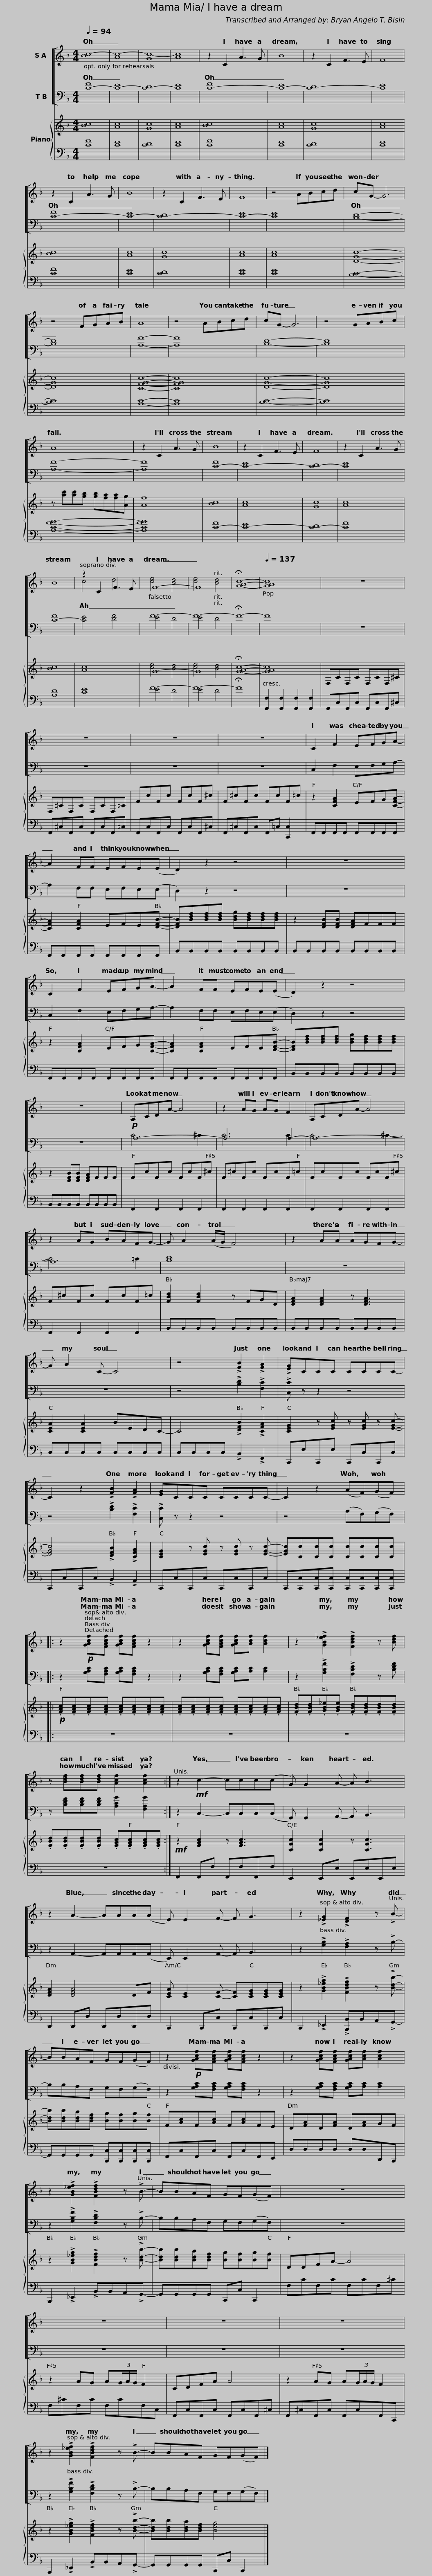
X:1
%%score [ ( 1 2 ) ( 3 4 ) ] { ( 5 7 ) | ( 6 8 ) }
L:1/8
Q:1/4=94
M:4/4
I:linebreak $
K:F
V:1 treble
V:2 treble
V:3 bass
V:4 bass
V:5 treble
V:7 treble
V:6 bass
V:8 bass
V:1
 [Bc-]8 | [Ac-]8 | [Gc-]8 | [Ac]8 | z2 C2 A3 G | %5
 B8 | z2 C2 F3 E | F8 |$ z2 C2 A3 G | B8 | %10
 z2 C2 F3 E | F8 | z4 ABcd | cG- G6 | z4 FGAB |$ %15
 A8 | z4 ABcd | cG- G6 | z4 GABc | A8 |$ %20
 z2 C2 A3 G | B8 | z2 C2 F3 E | F8 | z2 C2 A3 G | %25
 B8 | z2 C2 F3 E |$ F8- | F8 | !fermata![GAc]8- | %30
[Q:1/4=137] [GAc]8 | z8 | z8 |$ z8 | z8 | %35
 C2 F2 EFGA- |$ A2 FF EFE(E | D2) z2 z4 | z8 | C2 F2 EFGA- |$ %40
 A2 FF EFE(E | D2) z2 z4 | z8 | A,CDA- A4 |$ z2 AG AG F2 | %45
 A,CDA- A4 | z2 AG BAFG- |$ G A2 (A/G/ F4) | z2 AA AGFG- | G A2 C- C4 | %50
 z4 !>![FB]2 !>![FA]2 |$ !>![EG]CCC CCCC- | C2 z2 !>![FB]2 !>![FA]2 | [EG]CCC CCCC- |$ C2 z2 (AF)(GF) |: %55
 z2 [GAcf][FAcf] [GAcf][FAcf] z2 | z2 [GAcf][FAcf] [GAcf][Acf] [Acf]2 | z2 !>![GB_ef]2 !>![FBdf]2 z [Bdf] |$ z [Bdf][Bdf][Bdf] [Acf]2 [Acf]2 :| z2 c2- ccc(c | %60
 G) G2 A- A B3 |$ z2 A2- AAA(A | E) E2 F- F G3 | z2 !>![_EG]2 !>![DF]2 z !>!B- | BBAF GF(GF) |$ %65
 z2 [GAcf][FAcf] [GAcf][FAcf] z2 | z2 [GAcf][FAcf] [GAcf][Acf] [Acf]2 | z2 !>![GB_ef]2 !>![FBdf]2 z !>!B- |$ BBAF GF(GF) | z8 | %70
 z8 | z8 |$ z8 | z2 !>![GB_ef]2 !>![FBdf]2 z !>!B- | BBAF GF(GF) |] %75
V:2
 x8 | x8 | x8 | x8 | x8 | %5
 x8 | x8 | x8 |$ x8 | x8 | %10
 x8 | x8 | x8 | x8 | x8 |$ %15
 x8 | x8 | x8 | x8 | x8 |$ %20
 x8 | x8 | x8 | x8 | x8 | %25
 x8 | c4 d4 |$ [ce]4 [Bd]4 | [ce]4 [Bd]4 | x8 | %30
 x8 | x8 | x8 |$ x8 | x8 | %35
 x8 |$ x8 | x8 | x8 | x8 |$ %40
 x8 | x8 | x8 | x8 |$ x8 | %45
 x8 | x8 |$ x8 | x8 | x8 | %50
 x8 |$ x8 | x8 | x8 |$ x8 |: %55
 x8 | x8 | x8 |$ x8 :| x8 | %60
 x8 |$ x8 | x8 | x8 | x8 |$ %65
 x8 | x8 | x8 |$ x8 | x8 | %70
 x8 | x8 |$ x8 | x8 | x8 |] %75
V:3
 [C-F]8 | [C-E]8 | [C-D]8 | [CE]8 | [C-F]8 | %5
 [C-E]8 | [C-D]8 | [CE]8 |$ [C-F]8 | [C-E]8 | %10
 [C-D]8 | [C-E]8 | [CE]8 | [B,D]8- | [B,D]8 |$ %15
 [A,F]8- | [A,F]8 | [B,D]8- | [B,D]8 | [A,F]8- |$ %20
 [A,F]8 | [C-F]8 | [C-E]8 | [C-D]8 | [CE]8 | %25
 [C-F]8 | [CE]4 [DF]4 |$ F8- | F8- | !fermata!F8- | %30
 F8 | z8 | z8 |$ z8 | z8 | %35
 C,2 F,2 E,F,G,A,- |$ A,2 F,F, E,F,E,(E, | D,2) z2 z4 | z8 | C,2 F,2 E,F,G,A,- |$ %40
 A,2 F,F, E,F,E,(E, | D,2) z2 z4 | z8 |!p! A,8- |$ A,6 A,2- | %45
 A,8- | A,8 |$ [B,D]8 | z8 | z8 | %50
 z4 !>![B,D]2 !>![F,C]2 |$ !>![C,C] z z2 z4 | z4 !>![B,D]2 !>![F,C]2 | !>![C,C] z z2 z4 |$ z4 (A,F,)(G,F,) |: %55
 z2!p! [G,A,C][F,A,C] [G,A,C][F,A,C] z2 | z2 [G,A,C][F,A,C] [G,A,C][A,C] [A,C]2 | z2 !>![G,B,F]2 !>![F,B,D]2 z [B,DF] |$ z [B,DF][B,DF][B,DF] [A,CG]2 [F,A,G]2 :| z2!mf! C,2- C,C,C,(C, | %60
 G,,) G,,2 A,,- A,, B,,3 |$ z2 A,,2- A,,A,,A,,(A,, | E,,) E,,2 A,,- A,, B,,3 | z2 !>![G,B,]2 !>![F,A,]2 z !>!B,- | B,B,A,F, G,F,(G,F,) |$ %65
 z2!p! [G,A,C][F,A,C] [G,A,C][F,A,C] z2 | z2 [G,A,C][F,A,C] [G,A,C][A,C] [A,C]2 | z2 !>![G,B,F]2 !>![F,B,D]2 z !>!B,- |$ B,B,A,F, G,F,(G,F,) | z8 | %70
 z8 | z8 |$ z8 | z2 !>![G,B,F]2 !>![F,B,D]2 z !>!B,- | B,B,A,F, G,F,(G,F,) |] %75
V:4
 x8 | x8 | x8 | x8 | x8 | %5
 x8 | x8 | x8 |$ x8 | x8 | %10
 x8 | x8 | x8 | x8 | x8 |$ %15
 x8 | x8 | x8 | x8 | x8 |$ %20
 x8 | x8 | x8 | x8 | x8 | %25
 x8 | x8 |$ E4 D4 | E4 D4 | x8 | %30
 x8 | x8 | x8 |$ x8 | x8 | %35
 x8 |$ x8 | x8 | x8 | x8 |$ %40
 x8 | x8 | x8 | C6 ^C2 |$ C6 C2 | %45
 C6 ^C2- | C6 =C2 |$ x8 | x8 | x8 | %50
 x8 |$ x8 | x8 | x8 |$ x8 |: %55
 x8 | x8 | x8 |$ x8 :| x8 | %60
 x8 |$ x8 | x8 | x8 | x8 |$ %65
 x8 | x8 | x8 |$ x8 | x8 | %70
 x8 | x8 |$ x8 | x8 | x8 |] %75
V:5
 [Bc]8 | [Ac]8 | [Gc]8 | [Ac]8 | [Bc]8 | %5
 [Ac]8 | [Gc]8 | [Ac]8 |$ [Bc]8 | [Ac]8 | %10
 [Gc]8 | [Ac]8 | [Ac]8 | [DGc]8- | [DGc]8 |$ %15
 [CFGc]8- | [CFGc]8 | [DGc]8- | [DGc]8 | z [ac'][ac'][gb] [gb][fa][fa][Ag] |$ %20
 [Af]8 | [Bc]8 | [Ac]8 | [Gc]8 | [Ac]8 | %25
 [Bc]8 | [Ac]8 |$ G8- | G8 | !fermata![GAc]8- | %30
 [GAc]8 | F,CF,C F,CF,^C | F,^CF,C F,CF,=C |$ FcFc FcF^c | F^cFc FcF=c | %35
 z2 [CFA]2 EFG[CFA]- |$ [CFA]2 [CFA]2 EFE[DFB]- | [DFB][Bdf][Bdf][Bdf] [Bdg][Bdf][Bdf][Bdf] | z2 [DFB][DFB] [DFA]FFF | z2 [CFA]2 EFG[CFA]- |$ %40
 [CFA]2 [CFA]2 EFE[DFB]- | [DFB][Bdf][Bdf][Bdf] [Bdg][Bdf][Bdf][Bdf] | z2 [DFB][DFB] [DFA]FFF | FcFc FcF^c |$ F^cFc FcF=c | %45
 FcFc FcF^c | F^cFc FcF=c |$ [FBd]2 [FBd]2 z FGD | [DFA]2 [DFA]2 z [DFA]3 | [CEA]2 [CEA]2 BEDC- | %50
 C4 !>![DFB]2 !>![CFA]2 |$ [CEG]2 z [EGc] z [EGc] z [EGc]- | [EGc]4 !>![DFB]2 !>![CFA]2 | [CEG]2 z [EGc] z [EGc] z [EGc]- |$ [EGc][Cc][Cc][Cc] [Cc][Cc][Cc][Cc] |: %55
!p! .[FAc].[FAc].[FAc].[FAc] .[FAc].[FAc].[FAc].[FAc] | .[FAc].[FAc].[FAc].[FAc] .[FAc].[FAc].[FAc].[FAc] | .[FBd].[FBd].[GB_e].[GBe] .[FBd].[FBd].[FBd].[FBd] |$ .[FBd].[FBd].[FBd].[FBd] .[FAc].[FAc].[FAc].[FAc] :|!mf! z2 [FAc]2 z [FAc]3 | %60
 [CGc]2 [CGc]2 z [CGc]3 |$ [DFA]2 [DFA]4 DF | [CEA] [CE]2 [CF]- [CF][CEG][CEG][CEG] | z2 !>![GB_eg]2 !>![FBdf]2 z !>![Bdb]- | [Bdb][Bdb][Bda][Bdf] [Bg][Bf][Bg][Bf] |$ %65
 F[Ac]F[Ac] F[Ac]FE | D[FA]D[FA] D[FA]GF | z2 !>![GB_eg]2 !>![FBdf]2 z !>![Bdb]- |$ [Bdb][Bdb][Bda][Bdf] [Bg][Bf][Bg][Bf] | DDFA- A4 | %70
 z2 AG A(3G/A/G/ F2 | CDFA A4 |$ z2 AG A(3G/A/G/ F2 | z2 !>![GB_eg]2 !>![FBdf]2 z !>![Bdb]- | [Bdb][Bdb][Bda][Bdf] [Beg]4 |] %75
V:6
 [CF]8 | [CE]8 | [CD]8 | [CE]8 | [CF]8 | %5
 [CE]8 | [CD]8 | [CE]8 |$ [CF]8 | [CE]8 | %10
 [CD]8 | [CE]8 | [CE]8 | [B,C]8- | [B,C]8 |$ %15
 [A,C]8- | [A,C]8 | [B,C]8- | [B,C]8 | [A,CFG]8- |$ %20
 [A,CFG]8 | [C-F]8 | [C-E]8 | [C-D]8 | [CF]8 | %25
 [A,D]8 | [CE]8 |$ F8- | F8- | !fermata!F8 | %30
 [F,,F,]2 [F,,F,]2 [F,,F,]2 [F,,F,]2 | F,,C,F,,C, F,,C,F,,^C, | F,,^C,F,,C, F,,C,F,,=C, |$ F,,C,F,,C, F,,C,F,,^C, | F,,^C,F,,C, F,,=C, [C,,C,]2 | %35
 F,,F,,F,,F,, F,,F,,F,,F,, |$ F,,F,,F,,F,, F,,F,,F,,F,, | B,,B,,B,,B,, B,,B,,B,,B,, | B,,B,,B,,B,, B,,B,,B,,B,, | F,,F,,F,,F,, F,,F,,F,,F,, |$ %40
 F,,F,,F,,F,, F,,F,,F,,F,, | B,,B,,B,,B,, B,,B,,B,,B,, | B,,B,,B,,B,, B,,B,,B,,B,, | F,,2 F,,2 F,,2 F,,2 |$ F,,2 F,,2 F,,2 F,,2 | %45
 F,,2 F,,2 F,,2 F,,2 | F,,2 F,,2 F,,2 F,,2 |$ B,,B,,B,,B,, B,,B,,B,,B,, | B,,B,,B,,B,, B,,B,,B,,B,, | C,C,C,C, C,C,C,C, | %50
 C,C,C,C, !>!B,,2 !>!F,,2 |$ C,,E,C,,E, C,,C,C,,C, | C,,C,C,,C, !>!B,,2 !>!A,,2 | C,,C,C,,C, C,,C,C,,C, |$ C,,[C,,C,][C,,C,][C,,C,] [C,,C,][C,,C,][C,,C,][C,,C,] |: %55
 z8 | z8 | z8 |$ z8 :| F,,2 F,,F, F,,F,F,,F, | %60
 E,,2 E,,E, E,,E,E,,E, |$ D,,2 D,,D, D,,D,D,,D, | C,,2 C,,C, C,,C,C,,C, | C,,2 !>!_E,,2 !>![B,,,B,,]B,,A,,!>!G,,- | G,,G,,G,,G,, [C,,C,][C,,C,][C,,C,][C,,C,] |$ %65
 F,,C,F,,C, F,,C,F,,E,, | D,D,D,D, D,D,D,,C,, | B,,,2 !>!_E,,2 !>!B,,B,,A,,!>!G,,- |$ G,,G,,G,,G,, C,,C, C,,2 | F,CF,C F,CF,^C | %70
 F,^CF,C F,CF,C, | F,,C,F,,C, F,,C,F,,^C, |$ F,,^C,F,,C, F,,C,F,,C,, | B,,,2 !>!_E,,2 !>!B,,B,,A,,!>!G,,- | G,,G,,G,,G,, C,,C, C,,2 |] %75
V:7
 x8 | x8 | x8 | x8 | x8 | %5
 x8 | x8 | x8 |$ x8 | x8 | %10
 x8 | x8 | x8 | x8 | x8 |$ %15
 x8 | x8 | x8 | x8 | x8 |$ %20
 x8 | x8 | x8 | x8 | x8 | %25
 x8 | x8 |$ [ce]4 [Bd]4 | [ce]4 [Bd]4 | x8 | %30
 x8 | x8 | x8 |$ x8 | x8 | %35
 x8 |$ x8 | x8 | x8 | x8 |$ %40
 x8 | x8 | x8 | x8 |$ x8 | %45
 x8 | x8 |$ x8 | x8 | x8 | %50
 x8 |$ x8 | x8 | x8 |$ x8 |: %55
 x8 | x8 | x8 |$ x8 :| x8 | %60
 x8 |$ x8 | x8 | x8 | x8 |$ %65
 x8 | x8 | x8 |$ x8 | x8 | %70
 x8 | x8 |$ x8 | x8 | x8 |] %75
V:8
 x8 | x8 | x8 | x8 | x8 | %5
 x8 | x8 | x8 |$ x8 | x8 | %10
 x8 | x8 | x8 | x8 | x8 |$ %15
 x8 | x8 | x8 | x8 | x8 |$ %20
 x8 | x8 | x8 | x8 | x8 | %25
 x8 | x8 |$ E4 D4 | E4 D4 | x8 | %30
 x8 | x8 | x8 |$ x8 | x8 | %35
 x8 |$ x8 | x8 | x8 | x8 |$ %40
 x8 | x8 | x8 | x8 |$ x8 | %45
 x8 | x8 |$ x8 | x8 | x8 | %50
 x8 |$ x8 | x8 | x8 |$ x8 |: %55
 x8 | x8 | x8 |$ x8 :| x8 | %60
 x8 |$ x8 | x8 | x8 | x8 |$ %65
 x8 | x8 | x8 |$ x8 | x8 | %70
 x8 | x8 |$ x8 | x8 | x8 |] %75
